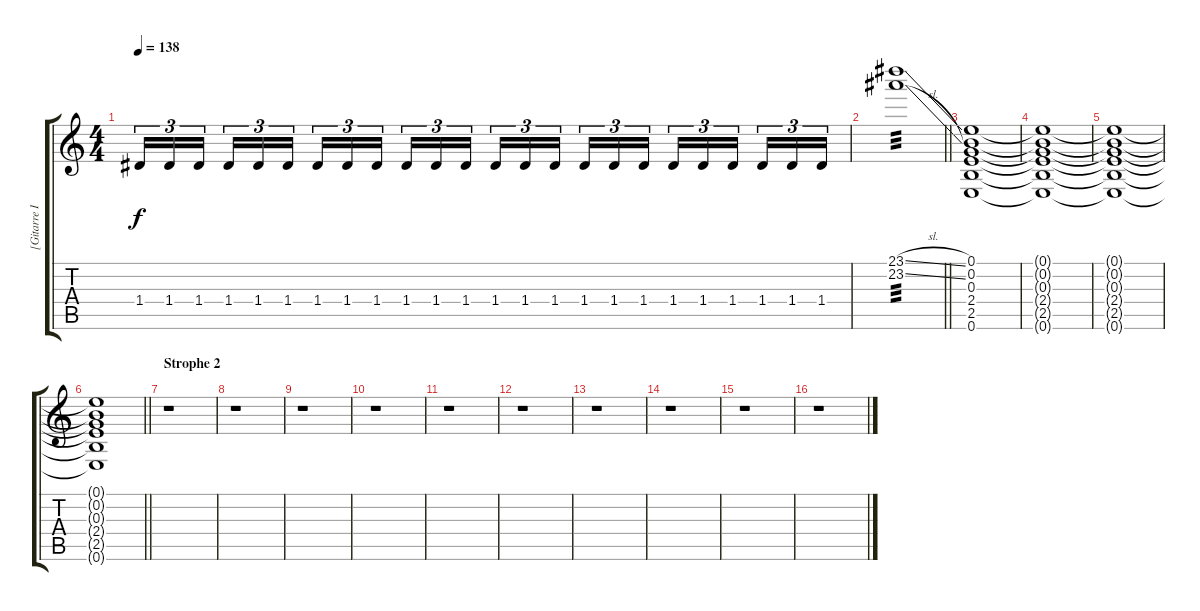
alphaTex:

\track ("[Gitarre I]" "[Gitarre I") {instrument overdrivenguitar}
\staff {score tabs}
\tuning (E4 B3 G3 D3 A2 E2) {hide}
\ts (4 4)
\tempo 138
\clef g2
\ks c
1.4.16{tu (3 2) dy f} 1.4.16{tu (3 2)} 1.4.16{tu (3 2) beam splitsecondary} 1.4.16{tu (3 2)} 1.4.16{tu (3 2)} 1.4.16{tu (3 2)} 1.4.16{tu (3 2)} 1.4.16{tu (3 2)} 1.4.16{tu (3 2) beam splitsecondary} 1.4.16{tu (3 2)} 1.4.16{tu (3 2)} 1.4.16{tu (3 2)} 1.4.16{tu (3 2)} 1.4.16{tu (3 2)} 1.4.16{tu (3 2) beam splitsecondary} 1.4.16{tu (3 2)} 1.4.16{tu (3 2)} 1.4.16{tu (3 2)} 1.4.16{tu (3 2)} 1.4.16{tu (3 2)} 1.4.16{tu (3 2) beam splitsecondary} 1.4.16{tu (3 2)} 1.4.16{tu (3 2)} 1.4.16{tu (3 2)} |
\barLineRight lightlight
(23.1{sl} 23.2{sl}).1{tp 3} |
(0.1 0.2 0.3 2.4 2.5 0.6).1 |
(0.1{t} 0.2{t} 0.3{t} 2.4{t} 2.5{t} 0.6{t}).1 |
(0.1{t} 0.2{t} 0.3{t} 2.4{t} 2.5{t} 0.6{t}).1 |
\barLineRight lightlight
(0.1{t} 0.2{t} 0.3{t} 2.4{t} 2.5{t} 0.6{t}).1 |
\section ("" "Strophe 2")
r.1 |
r.1 |
r.1 |
r.1 |
r.1 |
r.1 |
r.1 |
r.1 |
r.1 |
r.1
